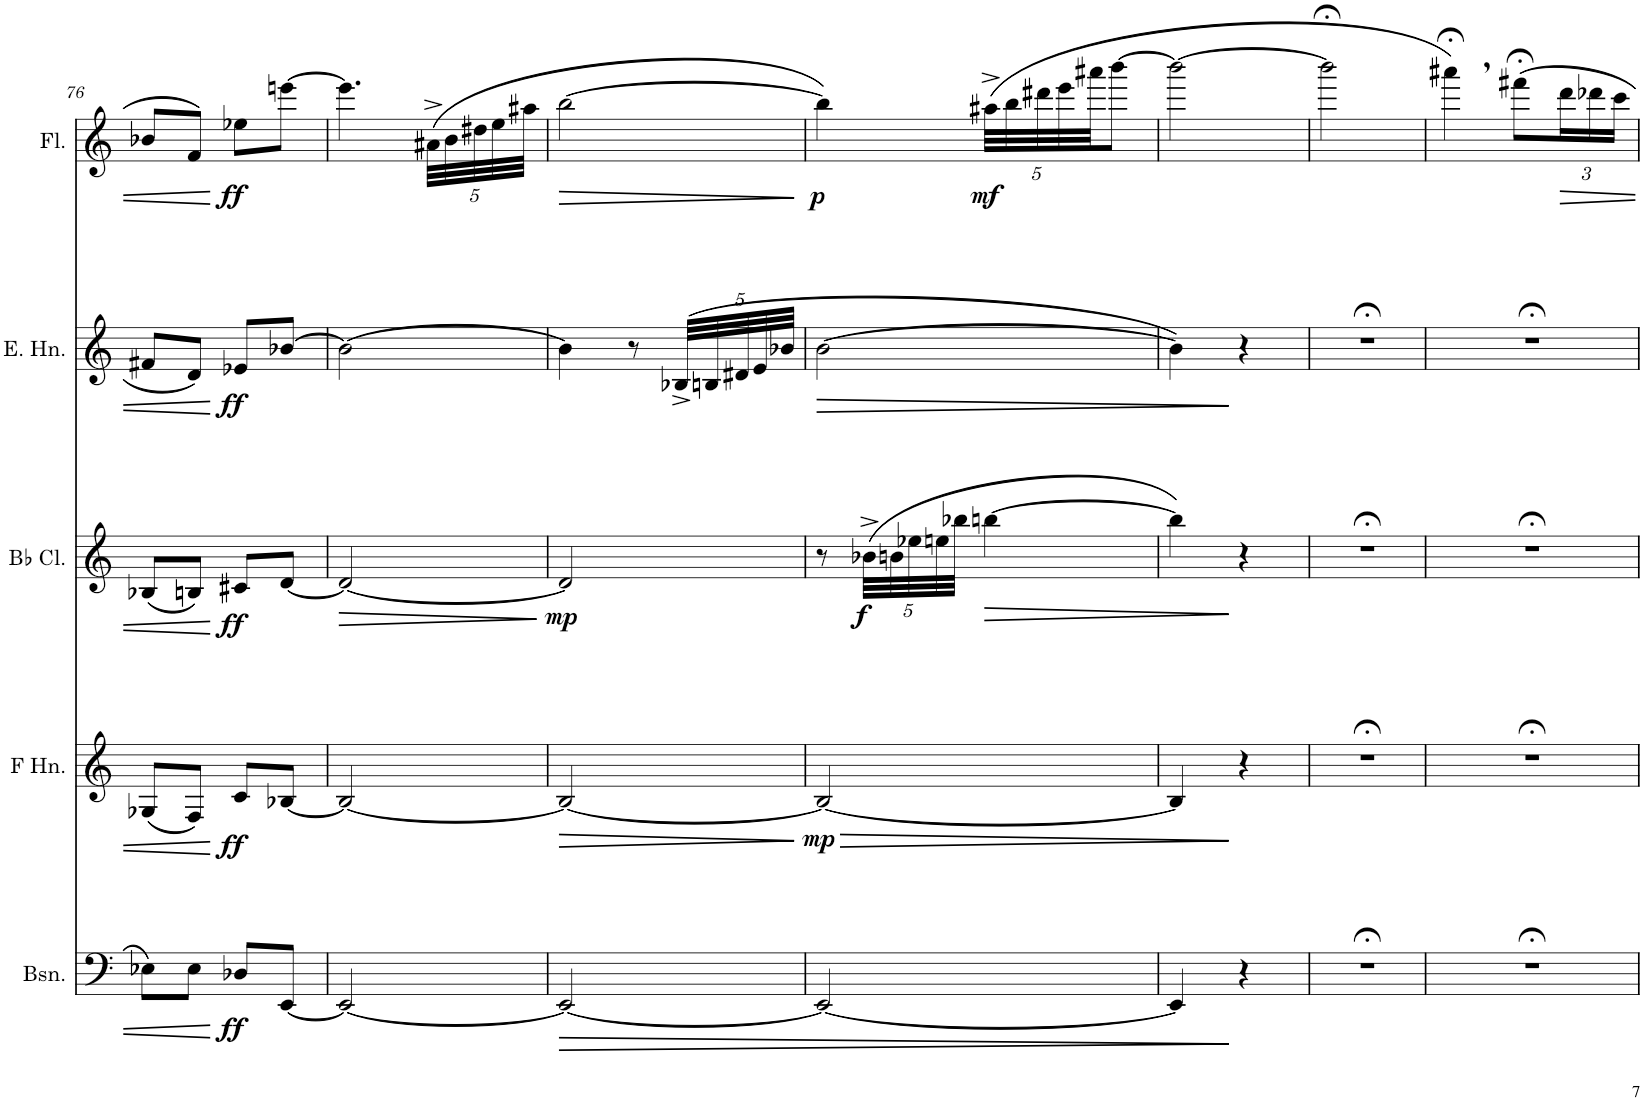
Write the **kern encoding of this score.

**kern	**dynam	**kern	**dynam	**kern	**dynam	**kern	**dynam	**kern	**dynam
*part5	*part5	*part4	*part4	*part3	*part3	*part2	*part2	*part1	*part1
*staff5	*staff5	*staff4	*staff4	*staff3	*staff3	*staff2	*staff2	*staff1	*staff1
*I"Bassoon	*	*I"Horn in F	*	*I"Bb Clarinet	*	*I"English Horn	*	*I"Flute	*
*I'Bsn.	*	*	*	*I'Bb Cl.	*	*I'E. Hn.	*	*I'Fl.	*
!!LO:PB:g=z
*clefF4	*	*clefG2	*	*clefG2	*	*clefG2	*	*clefG2	*
*	*	*ITrd4c7	*	*ITrd1c2	*	*ITrd4c7	*	*	*
*k[]	*	*k[]	*	*k[]	*	*k[]	*	*k[]	*
*M2/4	*	*M2/4	*	*M2/4	*	*M2/4	*	*M2/4	*
=76	=76	=76	=76	=76	=76	=76	=76	=76	=76
8E-X\L	.	(8G-X/L	.	(8B-X/L	.	8f#X/L	.	8b-X/L	.
8E-\J	.	8F/J)	.	8Bn/J)	.	8d/J	.	8f/J	.
!	!LO:DY:b	!	!LO:DY:b	!	!LO:DY:b	!	!LO:DY:b	!	!LO:DY:b
8D-X/L	ff	8c/L	ff	8c#X/L	ff	8e-X/L	ff	8ee-X\L	ff
[8EE/J	.	[8B-X/J	.	[8d/J	.	[8b-X/J	.	[8eeen\J	.
=77	=77	=77	=77	=77	=77	=77	=77	=77	=77
!	!	!	!	!	!LO:HP:b	!	!	!	!
2EE/_	.	2B-/_	.	2d/_	>	2b-\_	.	4.eee\]	.
*	*	*	*	*	*	*	*	*Xbrackettup	*
.	.	.	.	.	.	.	.	(40a#X^\LLL	.
.	.	.	.	.	.	.	.	40b\	.
.	.	.	.	.	.	.	.	40dd#X\	.
.	.	.	.	.	.	.	.	40ee\	.
.	.	.	.	.	.	.	.	40aa#X\JJJ	.
=78	=78	=78	=78	=78	=78	=78	=78	=78	=78
!	!	!	!LO:HP:b	!	!LO:DY:b	!	!	!	!LO:HP:b
2EE/_	.	2B-/_	>	2d/]	mp	4b-\]	.	[2bb\	>
.	.	.	.	.	.	8r	.	.	.
*	*	*	*	*	*	*Xbrackettup	*	*	*
.	.	.	.	.	.	(40B-X^/LLL	.	.	.
.	.	.	.	.	.	40Bn/	.	.	.
.	.	.	.	.	.	40d#X/	.	.	.
.	.	.	.	.	.	40e/	.	.	.
.	.	.	.	.	.	40b-X/JJJ	.	.	.
.	.	.	.	.	.	.	.	.	]
=79	=79	=79	=79	=79	=79	=79	=79	=79	=79
!	!	!	!LO:DY:b	!	!	!	!	!	!LO:DY:b
2EE/_	.	2B-/_	mp	8r	.	[2b\	.	4bb\])	p
*	*	*	*	*Xbrackettup	*	*	*	*	*
!	!	!	!	!	!LO:DY:b	!	!	!	!
.	.	.	.	(40b-X^\LLL	f	.	.	.	.
.	.	.	.	40bn\	.	.	.	.	.
.	.	.	.	40ee-X\	.	.	.	.	.
.	.	.	.	40een\	.	.	.	.	.
.	.	.	.	40bb-X\JJJ	.	.	.	.	.
!	!	!	!	!	!	!	!	!	!LO:DY:b
.	.	.	.	[4bbn\	.	.	.	(40aa#X^\LLL	mf
.	.	.	.	.	.	.	.	40bb\	.
.	.	.	.	.	.	.	.	40ddd#X\	.
.	.	.	.	.	.	.	.	40eee\	.
.	.	.	.	.	.	.	.	40aaa#X\JJ	.
.	.	.	.	.	.	.	.	[8bbb\J	.
=80	=80	=80	=80	=80	=80	=80	=80	=80	=80
4EE/]	.	4B-/]	.	4bb\])	.	4b\])	.	2bbb\_	.
4r	.	4r	]	4r	]	4r	.	.	.
=81	=81	=81	=81	=81	=81	=81	=81	=81	=81
2r;<	.	2r;<	.	2r;<	.	2r;<	.	2bbb;<\]	.
=82	=82	=82	=82	=82	=82	=82	=82	=82	=82
2r;<	.	2r;<	.	2r;<	.	2r;<	.	4aaa#X;<,\)	.
.	.	.	.	.	.	.	.	8fff#X;<\L	.
.	.	.	.	.	.	.	.	24ddd\L	.
.	.	.	.	.	.	.	.	24ddd-X\	.
.	.	.	.	.	.	.	.	24ccc\JJ	.
=	=	=	=	=	=	=	=	=	=
*-	*-	*-	*-	*-	*-	*-	*-	*-	*-
